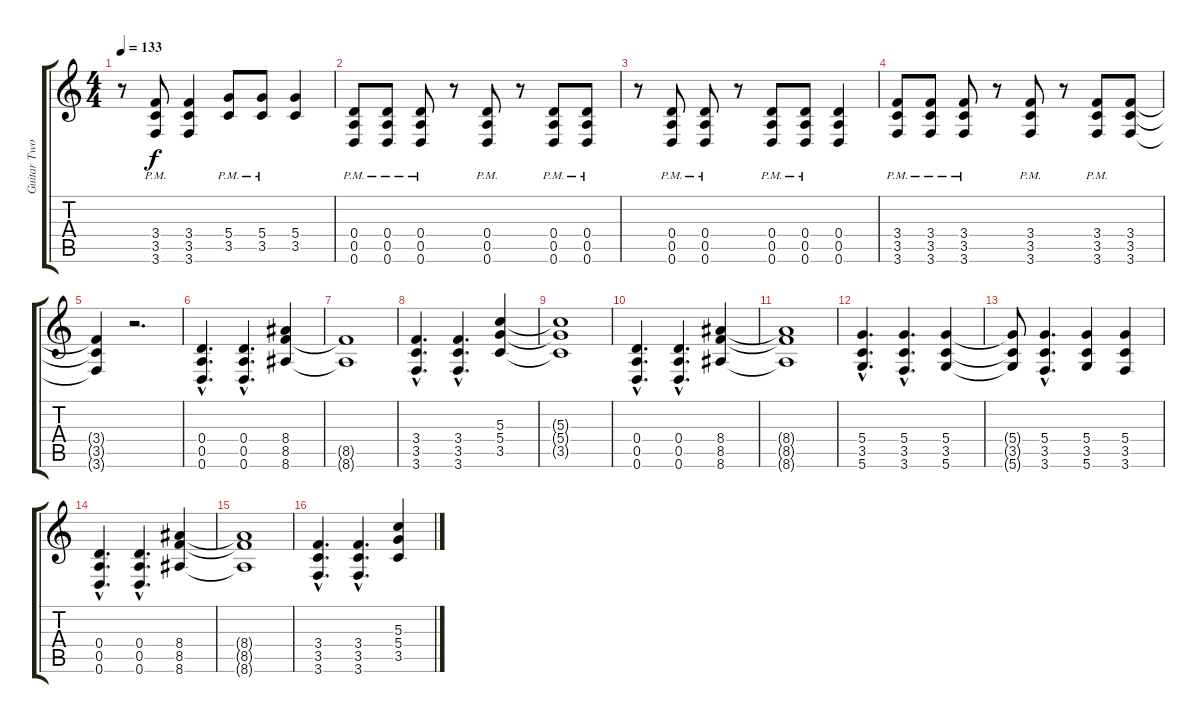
\track ("Guitar Two" "Guitar Two") {instrument distortionguitar}
\staff {score tabs}
\tuning (E4 B3 G3 D3 A2 D2) {hide}
\ts (4 4)
\tempo 133
\clef g2
\ks c
r.8{dy f} (3.4{pm} 3.5{pm} 3.6{pm}).8 (3.4 3.5 3.6).4 (5.4{pm} 3.5{pm}).8 (5.4{pm} 3.5{pm}).8 (5.4 3.5).4 |
(0.4{pm} 0.5{pm} 0.6{pm}).8 (0.4{pm} 0.5{pm} 0.6{pm}).8 (0.4{pm} 0.5{pm} 0.6{pm}).8 r.8 (0.4{pm} 0.5{pm} 0.6{pm}).8 r.8 (0.4{pm} 0.5{pm} 0.6{pm}).8 (0.4{pm} 0.5{pm} 0.6{pm}).8 |
r.8 (0.4{pm} 0.5{pm} 0.6{pm}).8 (0.4{pm} 0.5{pm} 0.6{pm}).8 r.8 (0.4{pm} 0.5{pm} 0.6{pm}).8 (0.4{pm} 0.5{pm} 0.6{pm}).8 (0.4 0.5 0.6).4 |
(3.4{pm} 3.5{pm} 3.6{pm}).8 (3.4{pm} 3.5{pm} 3.6{pm}).8 (3.4{pm} 3.5{pm} 3.6{pm}).8 r.8 (3.4{pm} 3.5{pm} 3.6{pm}).8 r.8 (3.4{pm} 3.5{pm} 3.6{pm}).8 (3.4 3.5 3.6).8 |
(3.4{t} 3.5{t} 3.6{t}).4 r.2{d} |
(0.4{hac} 0.5{hac} 0.6{hac}).4{d} (0.4{hac} 0.5{hac} 0.6{hac}).4{d} (8.4 8.5 8.6).4 |
(8.5{t} 8.6{t}).1 |
(3.4{hac} 3.5{hac} 3.6{hac}).4{d} (3.4{hac} 3.5{hac} 3.6{hac}).4{d} (5.3 5.4 3.5).4 |
(5.3{t} 5.4{t} 3.5{t}).1 |
(0.4{hac} 0.5{hac} 0.6{hac}).4{d} (0.4{hac} 0.5{hac} 0.6{hac}).4{d} (8.4 8.5 8.6).4 |
(8.4{t} 8.5{t} 8.6{t}).1 |
(5.4{hac} 3.5{hac} 5.6{hac}).4{d} (5.4{hac} 3.5{hac} 3.6{hac}).4{d} (5.4 3.5 5.6).4 |
(5.4{t} 3.5{t} 5.6{t}).8 (5.4{hac} 3.5{hac} 3.6{hac}).4{d} (5.4 3.5 5.6).4 (5.4 3.5 3.6).4 |
(0.4{hac} 0.5{hac} 0.6{hac}).4{d} (0.4{hac} 0.5{hac} 0.6{hac}).4{d} (8.4 8.5 8.6).4 |
(8.4{t} 8.5{t} 8.6{t}).1 |
(3.4{hac} 3.5{hac} 3.6{hac}).4{d} (3.4{hac} 3.5{hac} 3.6{hac}).4{d} (5.3 5.4 3.5).4
